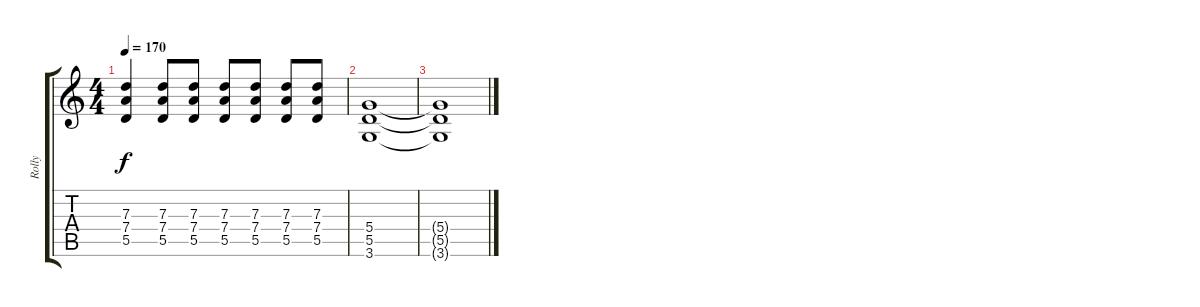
\track ("Rolly" "Rolly") {instrument overdrivenguitar}
\staff {score tabs}
\tuning (E4 B3 G3 D3 A2 E2) {hide}
\ts (4 4)
\tempo 170
\clef g2
\ks c
(7.3 7.4 5.5).4{dy f} (7.3 7.4 5.5).8 (7.3 7.4 5.5).8 (7.3 7.4 5.5).8 (7.3 7.4 5.5).8 (7.3 7.4 5.5).8 (7.3 7.4 5.5).8 |
(5.4 5.5 3.6).1 |
(5.4{t} 5.5{t} 3.6{t}).1
